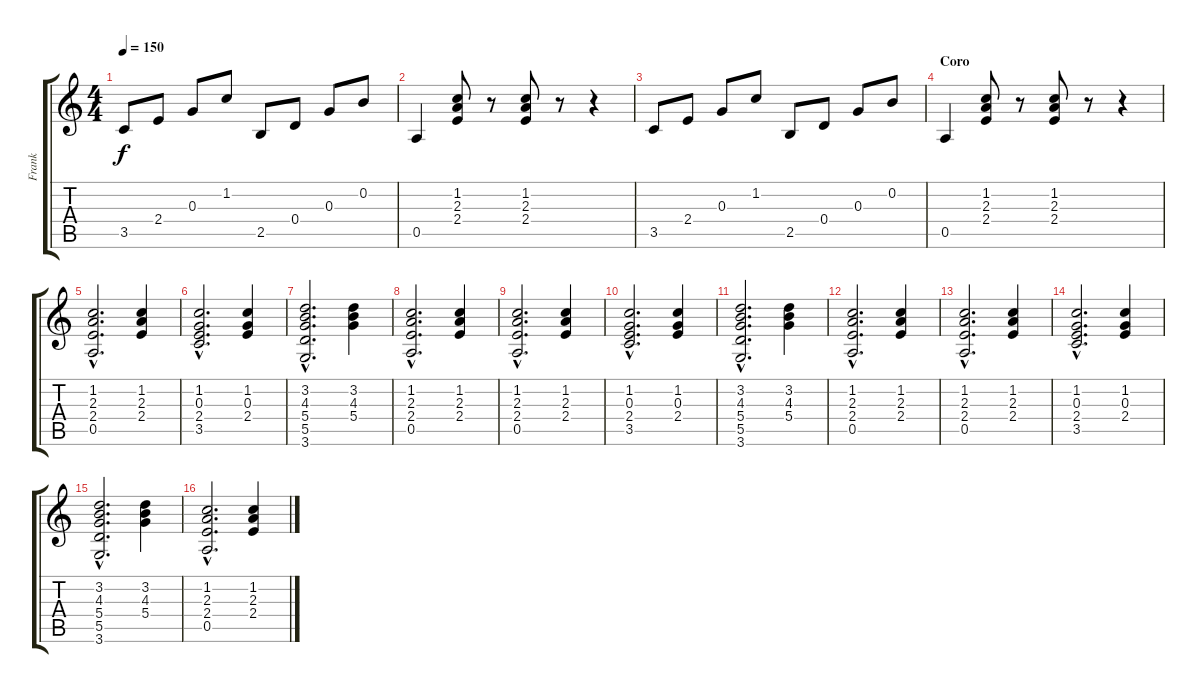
\track ("Frank" "Frank") {instrument electricguitarjazz}
\staff {score tabs}
\tuning (E4 B3 G3 D3 A2 E2) {hide}
\ts (4 4)
\tempo 150
\clef g2
\ks c
3.5.8{dy f} 2.4.8 0.3.8 1.2.8 2.5.8 0.4.8 0.3.8 0.2.8 |
0.5.4 (1.2 2.3 2.4).8 r.8 (1.2 2.3 2.4).8 r.8 r.4 |
3.5.8 2.4.8 0.3.8 1.2.8 2.5.8 0.4.8 0.3.8 0.2.8 |
\section ("" "Coro")
0.5.4 (1.2 2.3 2.4).8 r.8 (1.2 2.3 2.4).8 r.8 r.4 |
(1.2{hac} 2.3{hac} 2.4{hac} 0.5{hac}).2{d} (1.2 2.3 2.4).4 |
(1.2{hac} 0.3{hac} 2.4{hac} 3.5{hac}).2{d} (1.2 0.3 2.4).4 |
(3.2{hac} 4.3{hac} 5.4{hac} 5.5{hac} 3.6{hac}).2{d} (3.2 4.3 5.4).4 |
(1.2{hac} 2.3{hac} 2.4{hac} 0.5{hac}).2{d} (1.2 2.3 2.4).4 |
(1.2{hac} 2.3{hac} 2.4{hac} 0.5{hac}).2{d} (1.2 2.3 2.4).4 |
(1.2{hac} 0.3{hac} 2.4{hac} 3.5{hac}).2{d} (1.2 0.3 2.4).4 |
(3.2{hac} 4.3{hac} 5.4{hac} 5.5{hac} 3.6{hac}).2{d} (3.2 4.3 5.4).4 |
(1.2{hac} 2.3{hac} 2.4{hac} 0.5{hac}).2{d} (1.2 2.3 2.4).4 |
(1.2{hac} 2.3{hac} 2.4{hac} 0.5{hac}).2{d} (1.2 2.3 2.4).4 |
(1.2{hac} 0.3{hac} 2.4{hac} 3.5{hac}).2{d} (1.2 0.3 2.4).4 |
(3.2{hac} 4.3{hac} 5.4{hac} 5.5{hac} 3.6{hac}).2{d} (3.2 4.3 5.4).4 |
(1.2{hac} 2.3{hac} 2.4{hac} 0.5{hac}).2{d} (1.2 2.3 2.4).4
